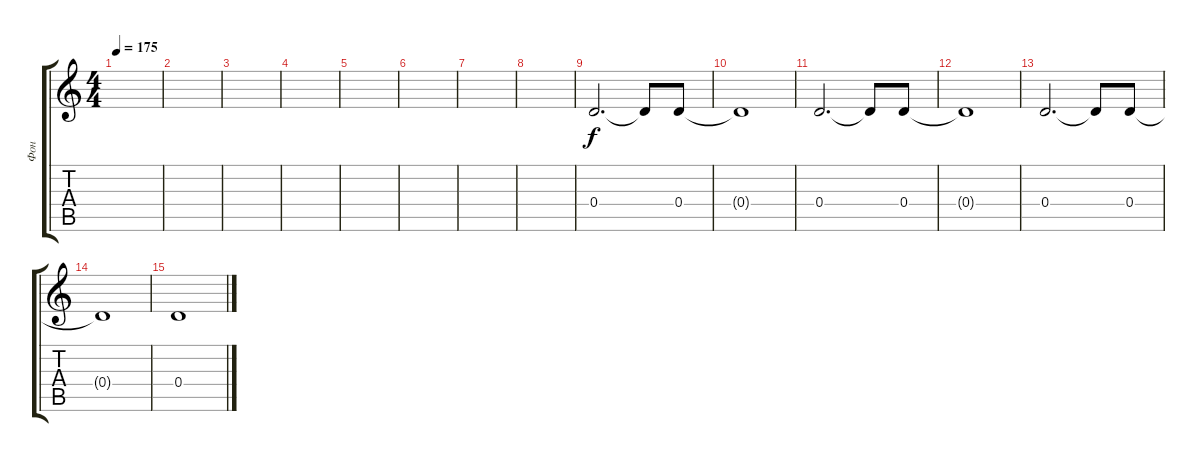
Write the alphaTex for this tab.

\track ("Фон" "Фон") {instrument acousticguitarsteel}
\staff {score tabs}
\tuning (E4 B3 G3 D3 A2 E2) {hide}
\ts (4 4)
\tempo 175
\clef g2
\ks c
|
|
|
|
|
|
|
|
0.4.2{d} 0.4{t}.8 0.4.8 |
0.4{t}.1 |
0.4.2{d} 0.4{t}.8 0.4.8 |
0.4{t}.1 |
0.4.2{d} 0.4{t}.8 0.4.8 |
0.4{t}.1 |
0.4.1
